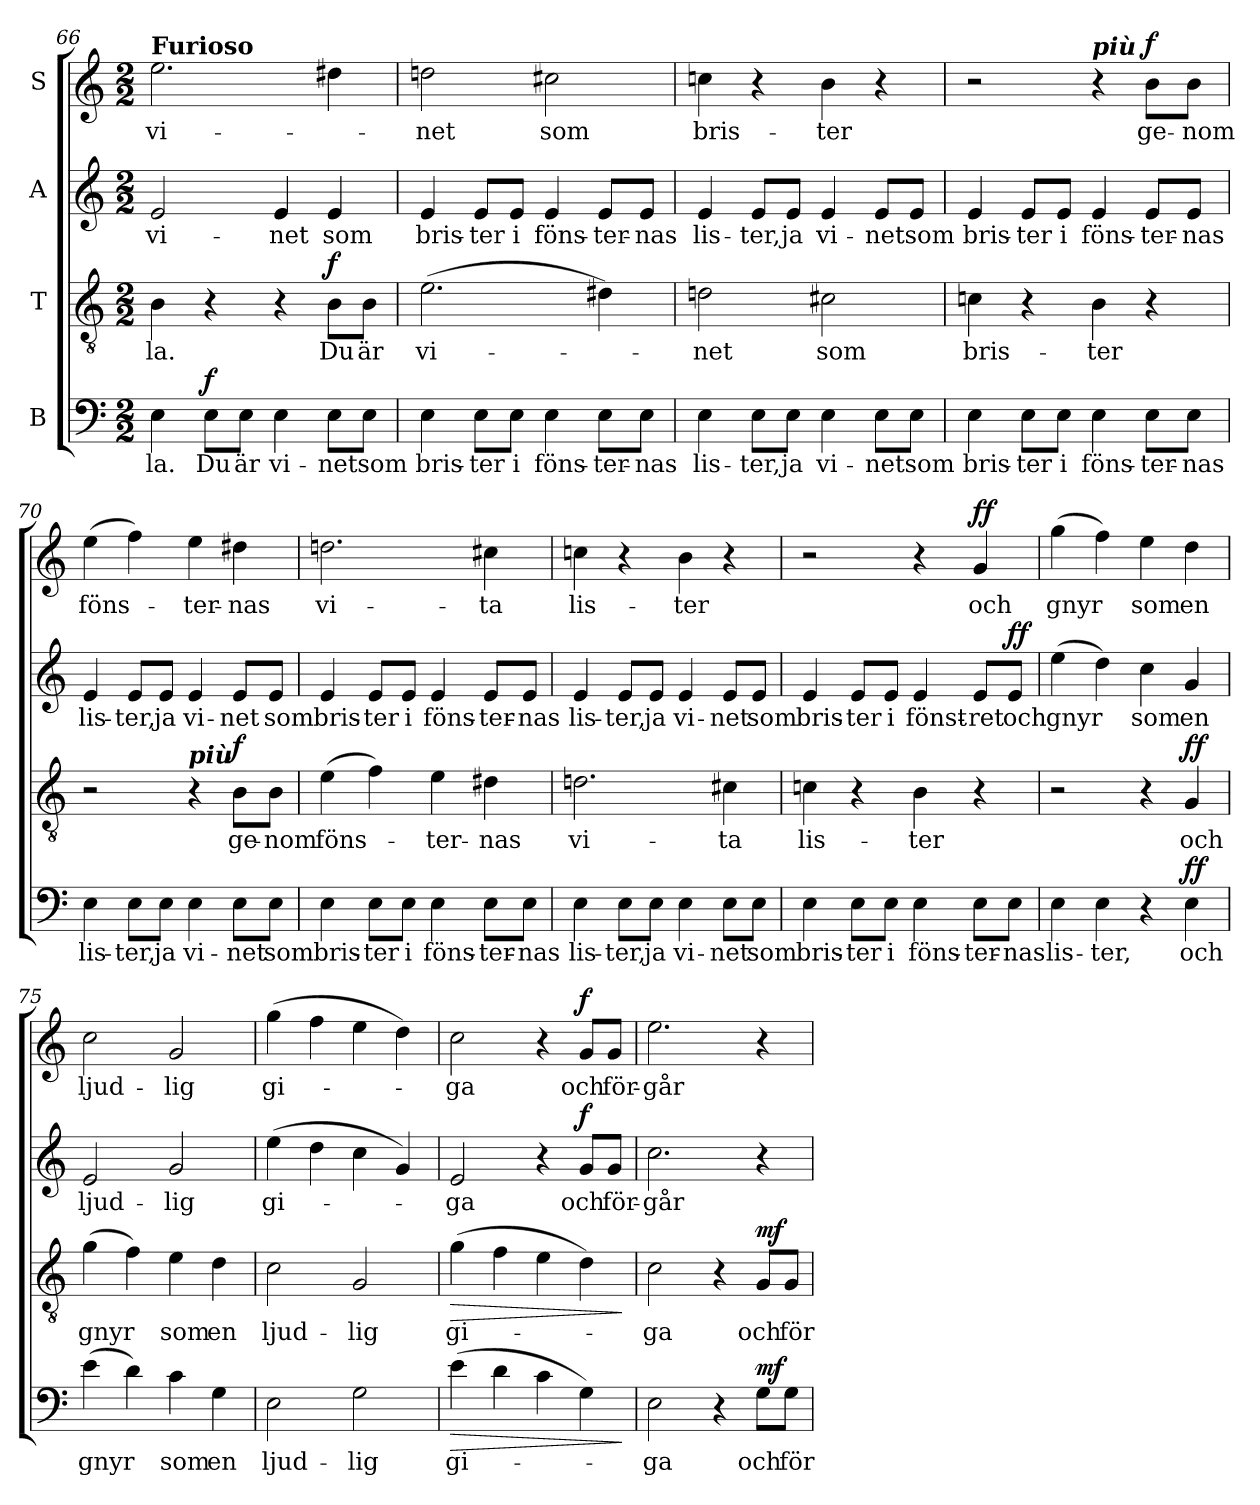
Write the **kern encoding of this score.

**kern	**text	**dynam	**kern	**text	**dynam	**kern	**text	**dynam	**kern	**text	**dynam
*part4	*part4	*part4	*part3	*part3	*part3	*part2	*part2	*part2	*part1	*part1	*part1
*staff4	*staff4	*staff4	*staff3	*staff3	*staff3	*staff2	*staff2	*staff2	*staff1	*staff1	*staff1
*I"B	*	*	*I"T	*	*	*I"A	*	*	*I"S	*	*
*clefF4	*	*	*clefGv2	*	*	*clefG2	*	*	*clefG2	*	*
*k[]	*	*	*k[]	*	*	*k[]	*	*	*k[]	*	*
*C:	*	*	*C:	*	*	*C:	*	*	*C:	*	*
*M2/2	*	*	*M2/2	*	*	*M2/2	*	*	*M2/2	*	*
=66	=66	=66	=66	=66	=66	=66	=66	=66	=66	=66	=66
!	!	!	!	!	!	!	!	!	!LO:TX:a:B:t=Furioso	!	!
!	!LO:LY:b	!	!	!LO:LY:b	!	!	!LO:LY:b	!	!	!LO:LY:b	!
4E\	-la.	.	4B\	-la.	.	2e/	vi-	.	2.ee\	vi-	.
!	!LO:LY:b	!LO:DY:a	!	!	!	!	!	!	!	!	!
8E\L	Du	f	4r	.	.	.	.	.	.	.	.
!	!LO:LY:b	!	!	!	!	!	!	!	!	!	!
8E\J	är	.	.	.	.	.	.	.	.	.	.
!	!LO:LY:b	!	!	!	!	!	!LO:LY:b	!	!	!	!
4E\	vi-	.	4r	.	.	4e/	-net	.	.	.	.
!	!LO:LY:b	!	!	!LO:LY:b	!LO:DY:a	!	!LO:LY:b	!	!	!	!
8E\L	-net	.	8B\L	Du	f	4e/	som	.	4dd#X\	.	.
!	!LO:LY:b	!	!	!LO:LY:b	!	!	!	!	!	!	!
8E\J	som	.	8B\J	är	.	.	.	.	.	.	.
=67	=67	=67	=67	=67	=67	=67	=67	=67	=67	=67	=67
!	!LO:LY:b	!	!	!LO:LY:b	!	!	!LO:LY:b	!	!	!LO:LY:b	!
4E\	bris-	.	(>2.e\	vi-	.	4e/	bris-	.	2ddni\	-net	.
!	!LO:LY:b	!	!	!	!	!	!LO:LY:b	!	!	!	!
8E\L	-ter	.	.	.	.	8e/L	-ter	.	.	.	.
!	!LO:LY:b	!	!	!	!	!	!LO:LY:b	!	!	!	!
8E\J	i	.	.	.	.	8e/J	i	.	.	.	.
!	!LO:LY:b	!	!	!	!	!	!LO:LY:b	!	!	!LO:LY:b	!
4E\	föns-	.	.	.	.	4e/	föns-	.	2cc#X\	som	.
!	!LO:LY:b	!	!	!	!	!	!LO:LY:b	!	!	!	!
8E\L	-ter-	.	4d#X\)	.	.	8e/L	-ter-	.	.	.	.
!	!LO:LY:b	!	!	!	!	!	!LO:LY:b	!	!	!	!
8E\J	-nas	.	.	.	.	8e/J	-nas	.	.	.	.
!!LO:PB:g=z
=68	=68	=68	=68	=68	=68	=68	=68	=68	=68	=68	=68
!	!LO:LY:b	!	!	!LO:LY:b	!	!	!LO:LY:b	!	!	!LO:LY:b	!
4E\	lis-	.	2dni\	-net	.	4e/	lis-	.	4ccni\	bris-	.
!	!LO:LY:b	!	!	!	!	!	!LO:LY:b	!	!	!	!
8E\L	-ter,	.	.	.	.	8e/L	-ter,	.	4r	.	.
!	!LO:LY:b	!	!	!	!	!	!LO:LY:b	!	!	!	!
8E\J	ja	.	.	.	.	8e/J	ja	.	.	.	.
!	!LO:LY:b	!	!	!LO:LY:b	!	!	!LO:LY:b	!	!	!LO:LY:b	!
4E\	vi-	.	2c#X\	som	.	4e/	vi-	.	4b\	-ter	.
!	!LO:LY:b	!	!	!	!	!	!LO:LY:b	!	!	!	!
8E\L	-net	.	.	.	.	8e/L	-net	.	4r	.	.
!	!LO:LY:b	!	!	!	!	!	!LO:LY:b	!	!	!	!
8E\J	som	.	.	.	.	8e/J	som	.	.	.	.
=69	=69	=69	=69	=69	=69	=69	=69	=69	=69	=69	=69
!	!LO:LY:b	!	!	!LO:LY:b	!	!	!LO:LY:b	!	!	!	!
4E\	bris-	.	4cni\	bris-	.	4e/	bris-	.	2r	.	.
!	!LO:LY:b	!	!	!	!	!	!LO:LY:b	!	!	!	!
8E\L	-ter	.	4r	.	.	8e/L	-ter	.	.	.	.
!	!LO:LY:b	!	!	!	!	!	!LO:LY:b	!	!	!	!
8E\J	i	.	.	.	.	8e/J	i	.	.	.	.
!	!	!	!	!	!	!	!	!	!LO:TX:a:Bi:t=più	!	!
!	!LO:LY:b	!	!	!LO:LY:b	!	!	!LO:LY:b	!	!	!	!
4E\	föns-	.	4B\	-ter	.	4e/	föns-	.	4r	.	.
!	!LO:LY:b	!	!	!	!	!	!LO:LY:b	!	!	!LO:LY:b	!LO:DY:a
8E\L	-ter-	.	4r	.	.	8e/L	-ter-	.	8b\L	ge-	f
!	!LO:LY:b	!	!	!	!	!	!LO:LY:b	!	!	!LO:LY:b	!
8E\J	-nas	.	.	.	.	8e/J	-nas	.	8b\J	-nom	.
=70	=70	=70	=70	=70	=70	=70	=70	=70	=70	=70	=70
!	!LO:LY:b	!	!	!	!	!	!LO:LY:b	!	!	!LO:LY:b	!
4E\	lis-	.	2r	.	.	4e/	lis-	.	(>4ee\	föns-	.
!	!LO:LY:b	!	!	!	!	!	!LO:LY:b	!	!	!	!
8E\L	-ter,	.	.	.	.	8e/L	-ter,	.	4ff\)	.	.
!	!LO:LY:b	!	!	!	!	!	!LO:LY:b	!	!	!	!
8E\J	ja	.	.	.	.	8e/J	ja	.	.	.	.
!	!	!	!LO:TX:a:Bi:t=più	!	!	!	!	!	!	!	!
!	!LO:LY:b	!	!	!	!	!	!LO:LY:b	!	!	!LO:LY:b	!
4E\	vi-	.	4r	.	.	4e/	vi-	.	4ee\	-ter-	.
!	!LO:LY:b	!	!	!LO:LY:b	!LO:DY:a	!	!LO:LY:b	!	!	!LO:LY:b	!
8E\L	-net	.	8B\L	ge-	f	8e/L	-net	.	4dd#X\	-nas	.
!	!LO:LY:b	!	!	!LO:LY:b	!	!	!LO:LY:b	!	!	!	!
8E\J	som	.	8B\J	-nom	.	8e/J	som	.	.	.	.
=71	=71	=71	=71	=71	=71	=71	=71	=71	=71	=71	=71
!	!LO:LY:b	!	!	!LO:LY:b	!	!	!LO:LY:b	!	!	!LO:LY:b	!
4E\	bris-	.	(>4e\	föns-	.	4e/	bris-	.	2.ddni\	vi-	.
!	!LO:LY:b	!	!	!	!	!	!LO:LY:b	!	!	!	!
8E\L	-ter	.	4f\)	.	.	8e/L	-ter	.	.	.	.
!	!LO:LY:b	!	!	!	!	!	!LO:LY:b	!	!	!	!
8E\J	i	.	.	.	.	8e/J	i	.	.	.	.
!	!LO:LY:b	!	!	!LO:LY:b	!	!	!LO:LY:b	!	!	!	!
4E\	föns-	.	4e\	-ter-	.	4e/	föns-	.	.	.	.
!	!LO:LY:b	!	!	!LO:LY:b	!	!	!LO:LY:b	!	!	!LO:LY:b	!
8E\L	-ter-	.	4d#X\	-nas	.	8e/L	-ter-	.	4cc#X\	-ta	.
!	!LO:LY:b	!	!	!	!	!	!LO:LY:b	!	!	!	!
8E\J	-nas	.	.	.	.	8e/J	-nas	.	.	.	.
!!LO:LB:g=z
=72	=72	=72	=72	=72	=72	=72	=72	=72	=72	=72	=72
!	!LO:LY:b	!	!	!LO:LY:b	!	!	!LO:LY:b	!	!	!LO:LY:b	!
4E\	lis-	.	2.dni\	vi-	.	4e/	lis-	.	4ccni\	lis-	.
!	!LO:LY:b	!	!	!	!	!	!LO:LY:b	!	!	!	!
8E\L	-ter,	.	.	.	.	8e/L	-ter,	.	4r	.	.
!	!LO:LY:b	!	!	!	!	!	!LO:LY:b	!	!	!	!
8E\J	ja	.	.	.	.	8e/J	ja	.	.	.	.
!	!LO:LY:b	!	!	!	!	!	!LO:LY:b	!	!	!LO:LY:b	!
4E\	vi-	.	.	.	.	4e/	vi-	.	4b\	-ter	.
!	!LO:LY:b	!	!	!LO:LY:b	!	!	!LO:LY:b	!	!	!	!
8E\L	-net	.	4c#X\	-ta	.	8e/L	-net	.	4r	.	.
!	!LO:LY:b	!	!	!	!	!	!LO:LY:b	!	!	!	!
8E\J	som	.	.	.	.	8e/J	som	.	.	.	.
=73	=73	=73	=73	=73	=73	=73	=73	=73	=73	=73	=73
!	!LO:LY:b	!	!	!LO:LY:b	!	!	!LO:LY:b	!	!	!	!
4E\	bris-	.	4cni\	lis-	.	4e/	bris-	.	2r	.	.
!	!LO:LY:b	!	!	!	!	!	!LO:LY:b	!	!	!	!
8E\L	-ter	.	4r	.	.	8e/L	-ter	.	.	.	.
!	!LO:LY:b	!	!	!	!	!	!LO:LY:b	!	!	!	!
8E\J	i	.	.	.	.	8e/J	i	.	.	.	.
!	!LO:LY:b	!	!	!LO:LY:b	!	!	!LO:LY:b	!	!	!	!
4E\	föns-	.	4B\	-ter	.	4e/	fönst-	.	4r	.	.
!	!LO:LY:b	!	!	!	!	!	!LO:LY:b	!	!	!LO:LY:b	!LO:DY:a
8E\L	-ter-	.	4r	.	.	8e/L	-ret	.	4g/	och	ff
!	!LO:LY:b	!	!	!	!	!	!LO:LY:b	!LO:DY:a	!	!	!
8E\J	-nas	.	.	.	.	8e/J	och	ff	.	.	.
=74	=74	=74	=74	=74	=74	=74	=74	=74	=74	=74	=74
!	!LO:LY:b	!	!	!	!	!	!LO:LY:b	!	!	!LO:LY:b	!
4E\	lis-	.	2r	.	.	(>4ee\	gnyr	.	(>4gg\	gnyr	.
!	!LO:LY:b	!	!	!	!	!	!	!	!	!	!
4E\	-ter,	.	.	.	.	4dd\)	.	.	4ff\)	.	.
!	!	!	!	!	!	!	!LO:LY:b	!	!	!LO:LY:b	!
4r	.	.	4r	.	.	4cc\	som	.	4ee\	som	.
!	!LO:LY:b	!LO:DY:a	!	!LO:LY:b	!LO:DY:a	!	!LO:LY:b	!	!	!LO:LY:b	!
4E\	och	ff	4G/	och	ff	4g/	en	.	4dd\	en	.
=75	=75	=75	=75	=75	=75	=75	=75	=75	=75	=75	=75
!	!LO:LY:b	!	!	!LO:LY:b	!	!	!LO:LY:b	!	!	!LO:LY:b	!
(>4e\	gnyr	.	(>4g\	gnyr	.	2e/	ljud-	.	2cc\	ljud-	.
4d\)	.	.	4f\)	.	.	.	.	.	.	.	.
!	!LO:LY:b	!	!	!LO:LY:b	!	!	!LO:LY:b	!	!	!LO:LY:b	!
4c\	som	.	4e\	som	.	2g/	-lig	.	2g/	-lig	.
!	!LO:LY:b	!	!	!LO:LY:b	!	!	!	!	!	!	!
4G\	en	.	4d\	en	.	.	.	.	.	.	.
=76	=76	=76	=76	=76	=76	=76	=76	=76	=76	=76	=76
!	!LO:LY:b	!	!	!LO:LY:b	!	!	!LO:LY:b	!	!	!LO:LY:b	!
2E\	ljud-	.	2c\	ljud-	.	(>4ee\	gi-	.	(>4gg\	gi-	.
.	.	.	.	.	.	4dd\	.	.	4ff\	.	.
!	!LO:LY:b	!	!	!LO:LY:b	!	!	!	!	!	!	!
2G\	-lig	.	2G/	-lig	.	4cc\	.	.	4ee\	.	.
.	.	.	.	.	.	4g/)	.	.	4dd\)	.	.
!!LO:LB:g=z
=77	=77	=77	=77	=77	=77	=77	=77	=77	=77	=77	=77
!	!LO:LY:b	!LO:HP:b	!	!LO:LY:b	!LO:HP:b	!	!LO:LY:b	!	!	!LO:LY:b	!
(>4e\	gi-	>	(>4g\	gi-	>	2e/	-ga	.	2cc\	-ga	.
4d\	.	.	4f\	.	.	.	.	.	.	.	.
4c\	.	.	4e\	.	.	4r	.	.	4r	.	.
!	!	!	!	!	!	!	!LO:LY:b	!LO:DY:a	!	!LO:LY:b	!LO:DY:a
4G\)	.	.	4d\)	.	.	8g/L	och	f	8g/L	och	f
!	!	!	!	!	!	!	!LO:LY:b	!	!	!LO:LY:b	!
.	.	.	.	.	.	8g/J	för-	.	8g/J	för-	.
.	.	]	.	.	]	.	.	.	.	.	.
=78	=78	=78	=78	=78	=78	=78	=78	=78	=78	=78	=78
!	!LO:LY:b	!	!	!LO:LY:b	!	!	!LO:LY:b	!	!	!LO:LY:b	!
2E\	-ga	.	2c\	-ga	.	2.cc\	-går	.	2.ee\	-går	.
4r	.	.	4r	.	.	.	.	.	.	.	.
!	!LO:LY:b	!LO:DY:a	!	!LO:LY:b	!LO:DY:a	!	!	!	!	!	!
8G\L	och	mf	8G/L	och	mf	4r	.	.	4r	.	.
!	!LO:LY:b	!	!	!LO:LY:b	!	!	!	!	!	!	!
8G\J	för-	.	8G/J	för-	.	.	.	.	.	.	.
=	=	=	=	=	=	=	=	=	=	=	=
*-	*-	*-	*-	*-	*-	*-	*-	*-	*-	*-	*-
